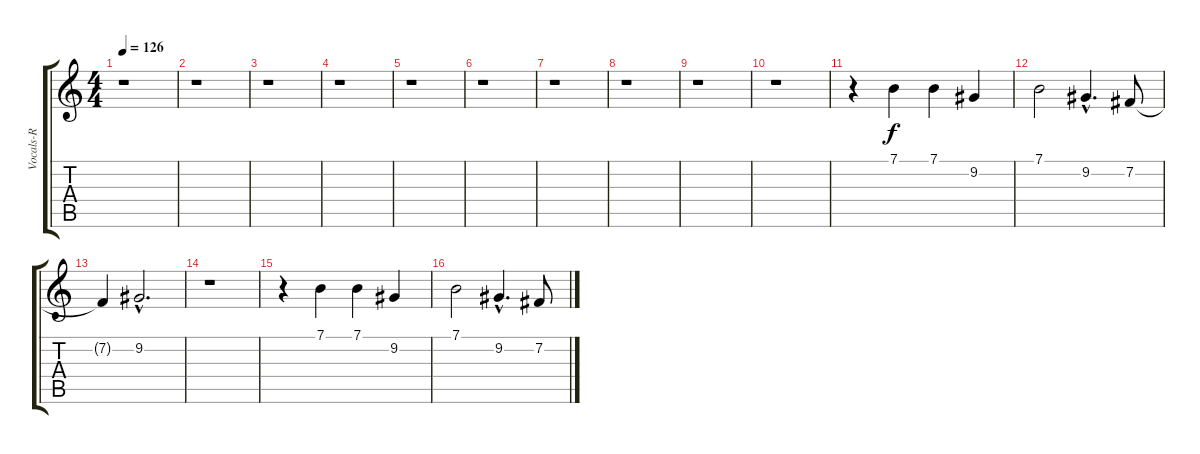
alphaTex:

\track ("Vocals-R" "Vocals-R") {instrument lead6voice}
\staff {score tabs}
\tuning (E4 B3 G3 D3 A2 E2) {hide}
\ts (4 4)
\tempo 126
\clef g2
\ks c
r.1{dy f} |
r.1 |
r.1 |
r.1 |
r.1 |
r.1 |
r.1 |
r.1 |
r.1 |
r.1 |
r.4 7.1.4 7.1.4 9.2.4 |
7.1.2 9.2{hac}.4{d} 7.2.8 |
7.2{t}.4 9.2{hac}.2{d} |
r.1 |
r.4 7.1.4 7.1.4 9.2.4 |
7.1.2 9.2{hac}.4{d} 7.2.8
